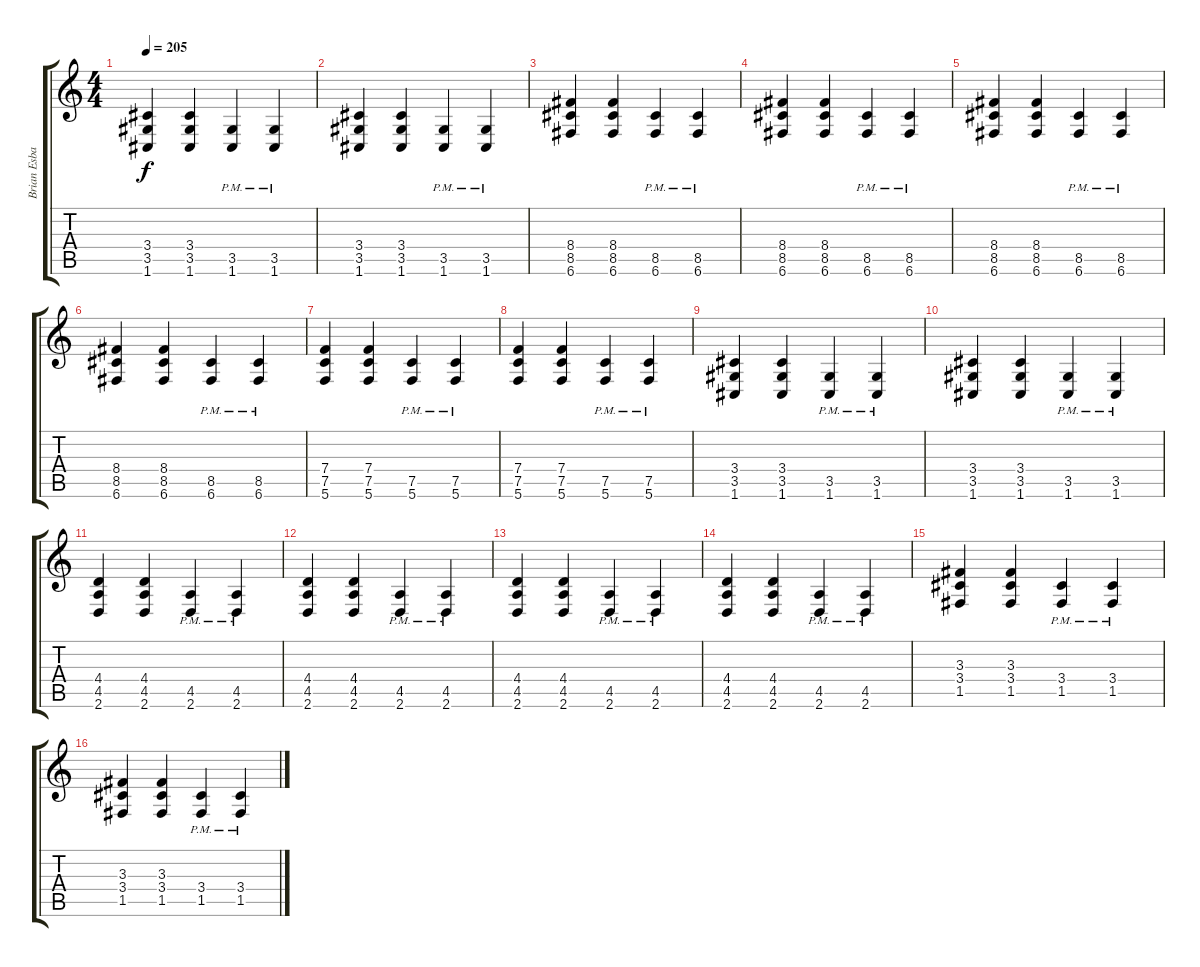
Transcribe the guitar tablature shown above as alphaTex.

\track ("Brian Esbach" "Brian Esba") {instrument distortionguitar}
\staff {score tabs}
\tuning (C4 G3 Eb3 Bb2 F2 C2) {hide}
\ts (4 4)
\tempo 205
\clef g2
\ks c
(3.4 3.5 1.6).4{dy f} (3.4 3.5 1.6).4 (3.5{pm} 1.6{pm}).4 (3.5{pm} 1.6{pm}).4 |
(3.4 3.5 1.6).4 (3.4 3.5 1.6).4 (3.5{pm} 1.6{pm}).4 (3.5{pm} 1.6{pm}).4 |
(8.4 8.5 6.6).4 (8.4 8.5 6.6).4 (8.5{pm} 6.6{pm}).4 (8.5{pm} 6.6{pm}).4 |
(8.4 8.5 6.6).4 (8.4 8.5 6.6).4 (8.5{pm} 6.6{pm}).4 (8.5{pm} 6.6{pm}).4 |
(8.4 8.5 6.6).4 (8.4 8.5 6.6).4 (8.5{pm} 6.6{pm}).4 (8.5{pm} 6.6{pm}).4 |
(8.4 8.5 6.6).4 (8.4 8.5 6.6).4 (8.5{pm} 6.6{pm}).4 (8.5{pm} 6.6{pm}).4 |
(7.4 7.5 5.6).4 (7.4 7.5 5.6).4 (7.5{pm} 5.6{pm}).4 (7.5{pm} 5.6{pm}).4 |
(7.4 7.5 5.6).4 (7.4 7.5 5.6).4 (7.5{pm} 5.6{pm}).4 (7.5{pm} 5.6{pm}).4 |
(3.4 3.5 1.6).4 (3.4 3.5 1.6).4 (3.5{pm} 1.6{pm}).4 (3.5{pm} 1.6{pm}).4 |
(3.4 3.5 1.6).4 (3.4 3.5 1.6).4 (3.5{pm} 1.6{pm}).4 (3.5{pm} 1.6{pm}).4 |
(4.4 4.5 2.6).4 (4.4 4.5 2.6).4 (4.5{pm} 2.6{pm}).4 (4.5{pm} 2.6{pm}).4 |
(4.4 4.5 2.6).4 (4.4 4.5 2.6).4 (4.5{pm} 2.6{pm}).4 (4.5{pm} 2.6{pm}).4 |
(4.4 4.5 2.6).4 (4.4 4.5 2.6).4 (4.5{pm} 2.6{pm}).4 (4.5{pm} 2.6{pm}).4 |
(4.4 4.5 2.6).4 (4.4 4.5 2.6).4 (4.5{pm} 2.6{pm}).4 (4.5{pm} 2.6{pm}).4 |
(3.3 3.4 1.5).4 (3.3 3.4 1.5).4 (3.4{pm} 1.5{pm}).4 (3.4{pm} 1.5{pm}).4 |
(3.3 3.4 1.5).4 (3.3 3.4 1.5).4 (3.4{pm} 1.5{pm}).4 (3.4{pm} 1.5{pm}).4
